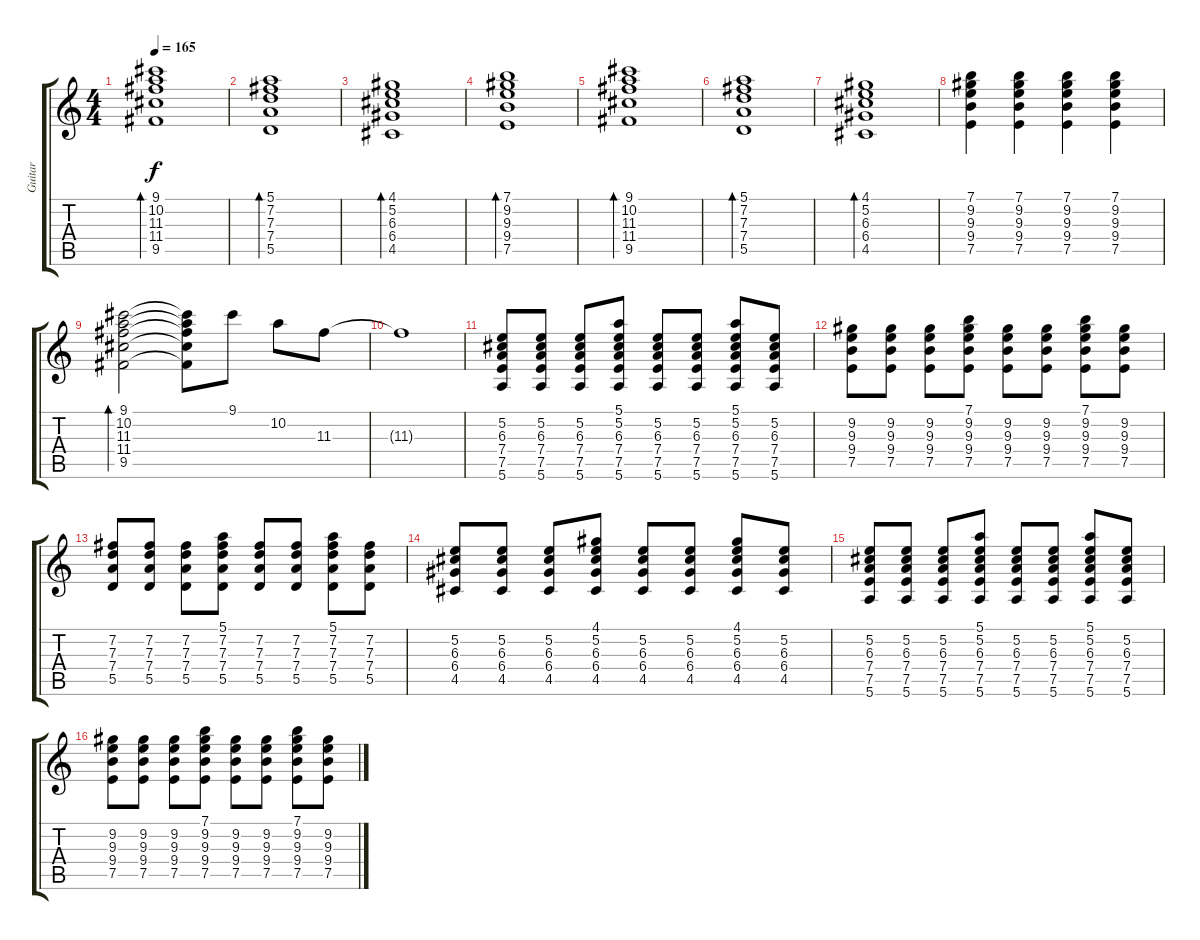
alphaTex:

\track ("Guitar" "Guitar") {instrument electricguitarclean}
\staff {score tabs}
\tuning (E4 B3 G3 D3 A2 E2) {hide}
\ts (4 4)
\tempo 165
\clef g2
\ks c
(9.1 10.2 11.3 11.4 9.5).1{bd 120 dy f} |
(5.1 7.2 7.3 7.4 5.5).1{bd 120} |
(4.1 5.2 6.3 6.4 4.5).1{bd 120} |
(7.1 9.2 9.3 9.4 7.5).1{bd 120} |
(9.1 10.2 11.3 11.4 9.5).1{bd 120} |
(5.1 7.2 7.3 7.4 5.5).1{bd 120} |
(4.1 5.2 6.3 6.4 4.5).1{bd 120} |
(7.1 9.2 9.3 9.4 7.5).4 (7.1 9.2 9.3 9.4 7.5).4 (7.1 9.2 9.3 9.4 7.5).4 (7.1 9.2 9.3 9.4 7.5).4 |
(9.1 10.2 11.3 11.4 9.5).2{bd 120} (9.1{t} 10.2{t} 11.3{t} 11.4{t} 9.5{t}).8 9.1.8 10.2.8 11.3.8 |
11.3{t}.1 |
(5.2 6.3 7.4 7.5 5.6).8 (5.2 6.3 7.4 7.5 5.6).8 (5.2 6.3 7.4 7.5 5.6).8 (5.1 5.2 6.3 7.4 7.5 5.6).8 (5.2 6.3 7.4 7.5 5.6).8 (5.2 6.3 7.4 7.5 5.6).8 (5.1 5.2 6.3 7.4 7.5 5.6).8 (5.2 6.3 7.4 7.5 5.6).8 |
(9.2 9.3 9.4 7.5).8 (9.2 9.3 9.4 7.5).8 (9.2 9.3 9.4 7.5).8 (7.1 9.2 9.3 9.4 7.5).8 (9.2 9.3 9.4 7.5).8 (9.2 9.3 9.4 7.5).8 (7.1 9.2 9.3 9.4 7.5).8 (9.2 9.3 9.4 7.5).8 |
(7.2 7.3 7.4 5.5).8 (7.2 7.3 7.4 5.5).8 (7.2 7.3 7.4 5.5).8 (5.1 7.2 7.3 7.4 5.5).8 (7.2 7.3 7.4 5.5).8 (7.2 7.3 7.4 5.5).8 (5.1 7.2 7.3 7.4 5.5).8 (7.2 7.3 7.4 5.5).8 |
(5.2 6.3 6.4 4.5).8 (5.2 6.3 6.4 4.5).8 (5.2 6.3 6.4 4.5).8 (4.1 5.2 6.3 6.4 4.5).8 (5.2 6.3 6.4 4.5).8 (5.2 6.3 6.4 4.5).8 (4.1 5.2 6.3 6.4 4.5).8 (5.2 6.3 6.4 4.5).8 |
(5.2 6.3 7.4 7.5 5.6).8 (5.2 6.3 7.4 7.5 5.6).8 (5.2 6.3 7.4 7.5 5.6).8 (5.1 5.2 6.3 7.4 7.5 5.6).8 (5.2 6.3 7.4 7.5 5.6).8 (5.2 6.3 7.4 7.5 5.6).8 (5.1 5.2 6.3 7.4 7.5 5.6).8 (5.2 6.3 7.4 7.5 5.6).8 |
(9.2 9.3 9.4 7.5).8 (9.2 9.3 9.4 7.5).8 (9.2 9.3 9.4 7.5).8 (7.1 9.2 9.3 9.4 7.5).8 (9.2 9.3 9.4 7.5).8 (9.2 9.3 9.4 7.5).8 (7.1 9.2 9.3 9.4 7.5).8 (9.2 9.3 9.4 7.5).8
